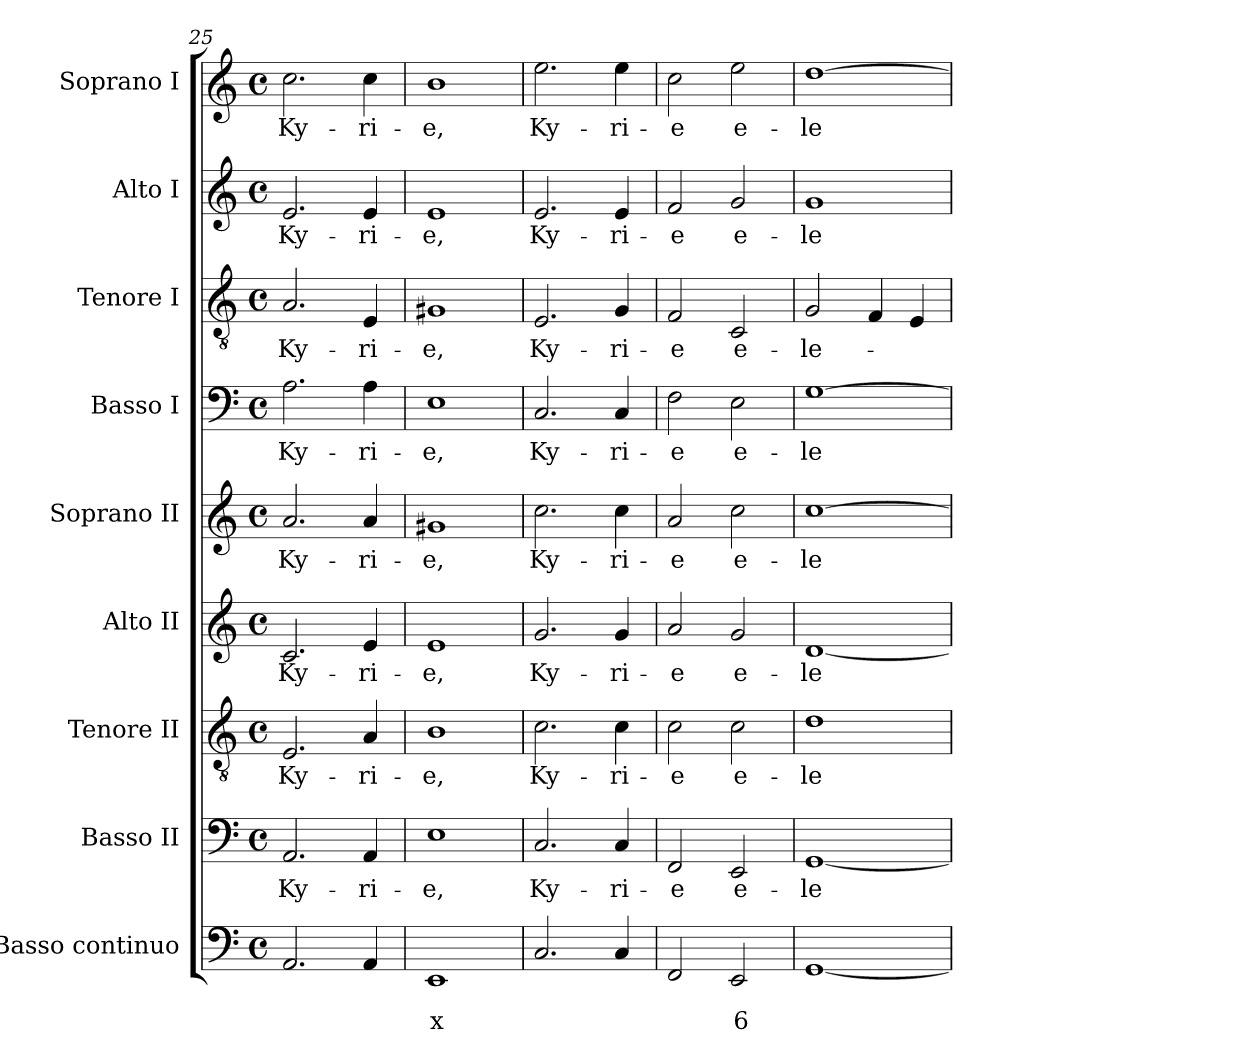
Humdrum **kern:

**kern	**text	**text	**kern	**text	**kern	**text	**kern	**text	**kern	**text	**kern	**text	**kern	**text	**kern	**text	**kern	**text
*part9	*part9	*part9	*part8	*part8	*part7	*part7	*part6	*part6	*part5	*part5	*part4	*part4	*part3	*part3	*part2	*part2	*part1	*part1
*staff9	*staff9	*staff9	*staff8	*staff8	*staff7	*staff7	*staff6	*staff6	*staff5	*staff5	*staff4	*staff4	*staff3	*staff3	*staff2	*staff2	*staff1	*staff1
*I"Basso continuo	*	*	*I"Basso II	*	*I"Tenore II	*	*I"Alto II	*	*I"Soprano II	*	*I"Basso I	*	*I"Tenore I	*	*I"Alto I	*	*I"Soprano I	*
*I'BC	*	*	*I'B 2	*	*I'T 2	*	*I'A 2	*	*I'S 2	*	*I'B 1	*	*I'T 1	*	*I'A 1	*	*I'S 1	*
*clefF4	*	*	*clefF4	*	*clefGv2	*	*clefG2	*	*clefG2	*	*clefF4	*	*clefGv2	*	*clefG2	*	*clefG2	*
*k[]	*	*	*k[]	*	*k[]	*	*k[]	*	*k[]	*	*k[]	*	*k[]	*	*k[]	*	*k[]	*
*C:	*	*	*C:	*	*C:	*	*C:	*	*C:	*	*C:	*	*C:	*	*C:	*	*C:	*
*M4/4	*	*	*M4/4	*	*M4/4	*	*M4/4	*	*M4/4	*	*M4/4	*	*M4/4	*	*M4/4	*	*M4/4	*
*met(c)	*	*	*met(c)	*	*met(c)	*	*met(c)	*	*met(c)	*	*met(c)	*	*met(c)	*	*met(c)	*	*met(c)	*
=25	=25	=25	=25	=25	=25	=25	=25	=25	=25	=25	=25	=25	=25	=25	=25	=25	=25	=25
!	!	!	!	!LO:LY:b	!	!LO:LY:b	!	!LO:LY:b	!	!LO:LY:b	!	!LO:LY:b	!	!LO:LY:b	!	!LO:LY:b	!	!LO:LY:b
2.AA/	.	.	2.AA/	Ky-	2.E/	Ky-	2.c/	Ky-	2.a/	Ky-	2.A\	Ky-	2.A/	Ky-	2.e/	Ky-	2.cc\	Ky-
!	!	!	!	!LO:LY:b	!	!LO:LY:b	!	!LO:LY:b	!	!LO:LY:b	!	!LO:LY:b	!	!LO:LY:b	!	!LO:LY:b	!	!LO:LY:b
4AA/	.	.	4AA/	-ri-	4A/	-ri-	4e/	-ri-	4a/	-ri-	4A\	-ri-	4E/	-ri-	4e/	-ri-	4cc\	-ri-
=26	=26	=26	=26	=26	=26	=26	=26	=26	=26	=26	=26	=26	=26	=26	=26	=26	=26	=26
!	!	!LO:LY:b	!	!LO:LY:b	!	!LO:LY:b	!	!LO:LY:b	!	!LO:LY:b	!	!LO:LY:b	!	!LO:LY:b	!	!LO:LY:b	!	!LO:LY:b
1EE	.	x	1E	-e,	1B	-e,	1e	-e,	1g#X	-e,	1E	-e,	1G#X	-e,	1e	-e,	1b	-e,
=27	=27	=27	=27	=27	=27	=27	=27	=27	=27	=27	=27	=27	=27	=27	=27	=27	=27	=27
!	!	!	!	!LO:LY:b	!	!LO:LY:b	!	!LO:LY:b	!	!LO:LY:b	!	!LO:LY:b	!	!LO:LY:b	!	!LO:LY:b	!	!LO:LY:b
2.C/	.	.	2.C/	Ky-	2.c\	Ky-	2.g/	Ky-	2.cc\	Ky-	2.C/	Ky-	2.E/	Ky-	2.e/	Ky-	2.ee\	Ky-
!	!	!	!	!LO:LY:b	!	!LO:LY:b	!	!LO:LY:b	!	!LO:LY:b	!	!LO:LY:b	!	!LO:LY:b	!	!LO:LY:b	!	!LO:LY:b
4C/	.	.	4C/	-ri-	4c\	-ri-	4g/	-ri-	4cc\	-ri-	4C/	-ri-	4G/	-ri-	4e/	-ri-	4ee\	-ri-
=28	=28	=28	=28	=28	=28	=28	=28	=28	=28	=28	=28	=28	=28	=28	=28	=28	=28	=28
!	!	!	!	!LO:LY:b	!	!LO:LY:b	!	!LO:LY:b	!	!LO:LY:b	!	!LO:LY:b	!	!LO:LY:b	!	!LO:LY:b	!	!LO:LY:b
2FF/	.	.	2FF/	-e	2c\	-e	2a/	-e	2a/	-e	2F\	-e	2F/	-e	2f/	-e	2cc\	-e
!	!	!LO:LY:b	!	!LO:LY:b	!	!LO:LY:b	!	!LO:LY:b	!	!LO:LY:b	!	!LO:LY:b	!	!LO:LY:b	!	!LO:LY:b	!	!LO:LY:b
2EE/	.	6	2EE/	e-	2c\	e-	2g/	e-	2cc\	e-	2E\	e-	2C/	e-	2g/	e-	2ee\	e-
=29	=29	=29	=29	=29	=29	=29	=29	=29	=29	=29	=29	=29	=29	=29	=29	=29	=29	=29
!	!	!	!	!LO:LY:b	!	!LO:LY:b	!	!LO:LY:b	!	!LO:LY:b	!	!LO:LY:b	!	!LO:LY:b	!	!LO:LY:b	!	!LO:LY:b
[1GG	.	.	[1GG	-le-	1d	-le-	[1d	-le-	[1cc	-le-	[1G	-le-	2G/	-le-	1g	-le-	[1dd	-le-
.	.	.	.	.	.	.	.	.	.	.	.	.	4F/	.	.	.	.	.
.	.	.	.	.	.	.	.	.	.	.	.	.	4E/	.	.	.	.	.
=	=	=	=	=	=	=	=	=	=	=	=	=	=	=	=	=	=	=
*-	*-	*-	*-	*-	*-	*-	*-	*-	*-	*-	*-	*-	*-	*-	*-	*-	*-	*-
